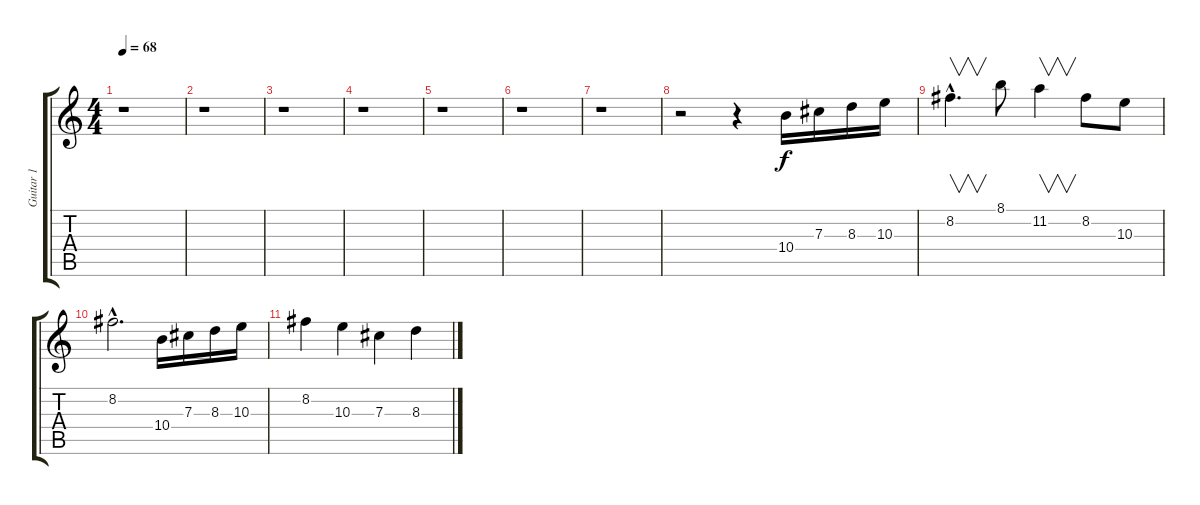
\track ("Guitar 1" "Guitar 1") {instrument electricguitarclean}
\staff {score tabs}
\tuning (Eb4 Bb3 Gb3 Db3 Ab2 Eb2) {hide}
\ts (4 4)
\tempo 68
\clef g2
\ks c
r.1{dy f} |
r.1 |
r.1 |
r.1 |
r.1 |
r.1 |
r.1 |
r.2 r.4 10.4.16 7.3.16 8.3.16 10.3.16 |
8.2{hac}.4{v d} 8.1.8 11.2.4{v} 8.2.8 10.3.8 |
8.2{hac}.2{d} 10.4.16 7.3.16 8.3.16 10.3.16 |
8.2.4 10.3.4 7.3.4 8.3.4
